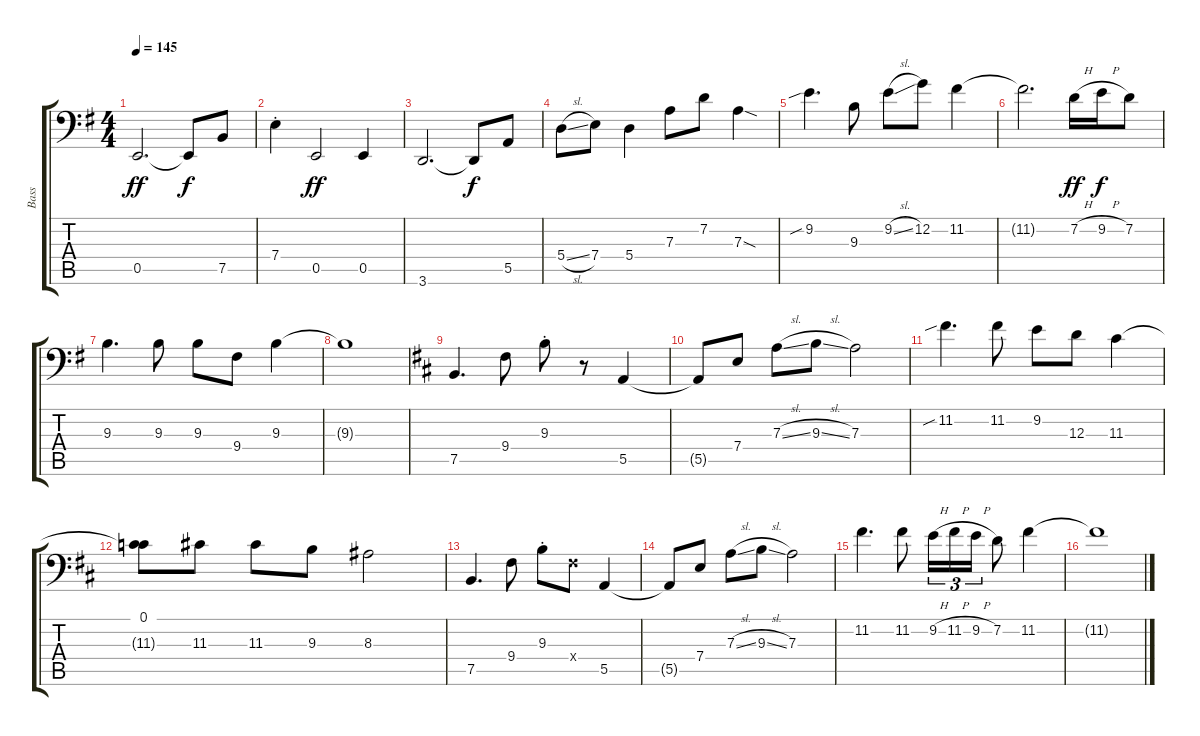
\track ("Bass" "Bass") {instrument electricbassfinger}
\staff {score tabs}
\tuning (C3 G2 D2 A1 E1 B0) {hide}
\ts (4 4)
\tempo 145
\clef f4
\ks g
0.5.2{d dy ff} 0.5{t}.8{dy f} 7.5.8 |
7.4{st}.4 0.5.2{dy ff} 0.5.4 |
3.6.2{d} 3.6{t}.8{dy f} 5.5.8 |
5.4{sl}.8 7.4.8 5.4.4 7.3.8 7.2.8 7.3{sod}.4 |
9.2{sib}.4{d} 9.3.8 9.2{sl}.8 12.2.8 11.2.4 |
11.2{t}.2{d} 7.2{h}.16{dy ff} 9.2{h}.16{dy f} 7.2.8 |
9.3.4{d} 9.3.8 9.3.8 9.4.8 9.3.4 |
9.3{t}.1 |
\ks d
7.5.4{d} 9.4.8 9.3{st}.8 r.8 5.5.4 |
5.5{t}.8 7.4.8 7.3{sl}.8 9.3{sl}.8 7.3.2 |
11.2{sib}.4{d} 11.2.8 9.2.8 12.3.8 11.3.4 |
(0.1 11.3{t}).8 11.3.8 11.3.8 9.3.8 8.3.2 |
7.5.4{d} 9.4.8 9.3{st}.8 9.4{x}.8 5.5.4 |
5.5{t}.8 7.4.8 7.3{sl}.8 9.3{sl}.8 7.3.2 |
11.2.4{d} 11.2.8 9.2{h}.16{tu (3 2)} 11.2{h}.16{tu (3 2)} 9.2{h}.16{tu (3 2)} 7.2.8 11.2.4 |
11.2{t}.1
